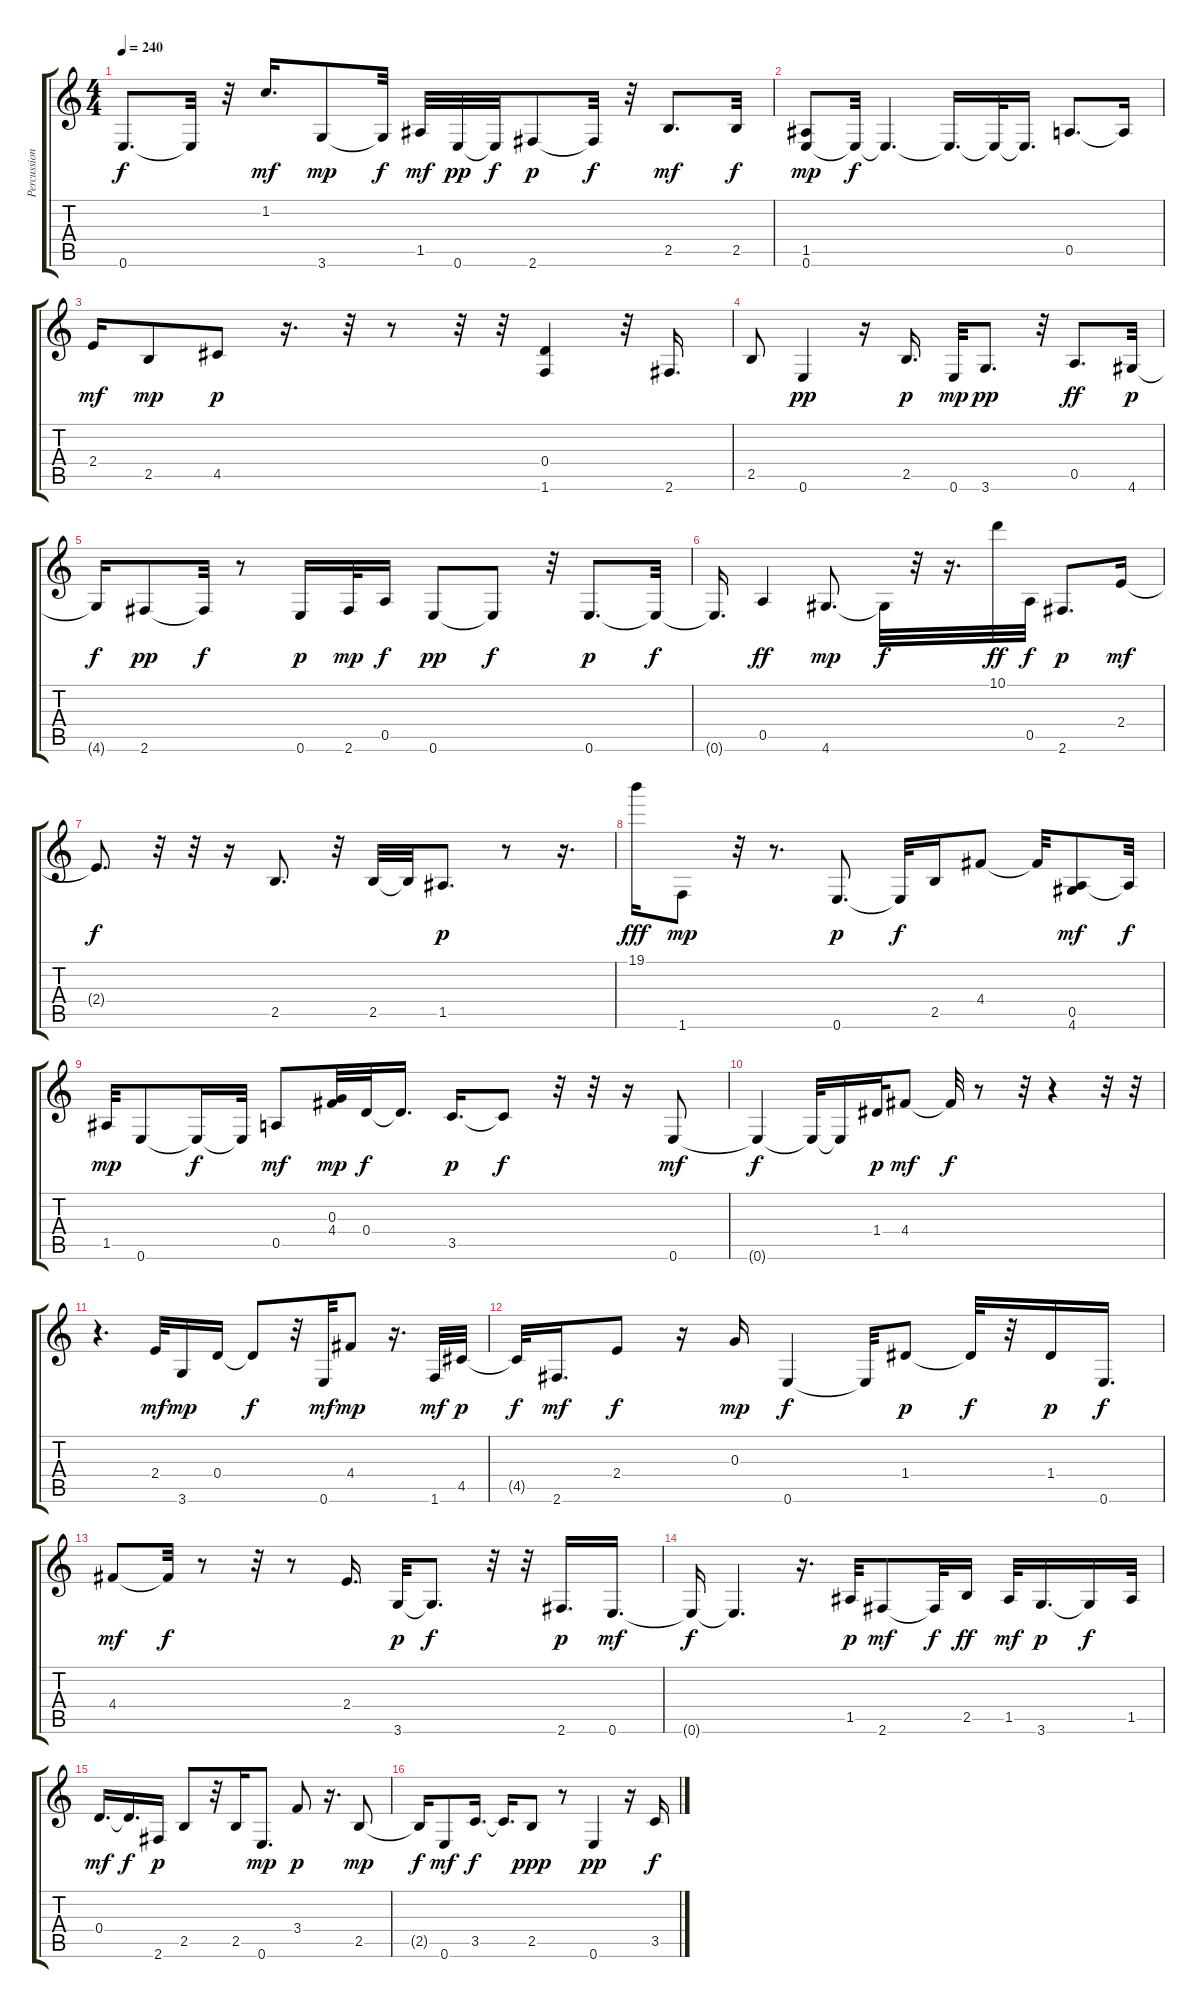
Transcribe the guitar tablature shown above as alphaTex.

\track ("Percussions" "Percussion") {instrument acousticguitarsteel}
\staff {score tabs}
\tuning (E4 B3 G3 D3 A2 E2) {hide}
\ts (4 4)
\tempo 240
\clef g2
\ks c
0.6{t}.8{d dy f} 0.6{t}.32 r.32 1.2.16{d dy mf} 3.6.8{dy mp} 3.6{t}.32{dy f} 1.5.32{dy mf} 0.6.32{dy pp} 0.6{t}.32{dy f} 2.6.8{dy p} 2.6{t}.32{dy f} r.32 2.5.8{d dy mf} 2.5.32{dy f} |
(1.5 0.6).8{dy mp} 0.6{t}.32{dy f} 0.6{t}.4{d} 0.6{t}.16{d} 0.6{t}.32 0.6{t}.16{d} 0.5.8{d} 0.5{t}.16 |
2.4.16{dy mf} 2.5.8{dy mp} 4.5.8{dy p} r.16{d} r.32 r.8 r.32 r.32 (0.4 1.6).4 r.32 2.6.16{d} |
2.5.8 0.6.4{dy pp} r.16 2.5.16{d dy p} 0.6.32{dy mp} 3.6.8{d dy pp} r.32 0.5.8{d dy ff} 4.6.32{dy p} |
4.6{t}.16{dy f} 2.6.8{dy pp} 2.6{t}.32{dy f} r.8 0.6.16{dy p} 2.6.32{dy mp} 0.5.16{dy f} 0.6.8{dy pp} 0.6{t}.8{dy f} r.32 0.6.8{d dy p} 0.6{t}.32{dy f} |
0.6{t}.16{d} 0.5.4{dy ff} 4.6.8{d dy mp} 4.6{t}.32{dy f} r.32 r.16{d} 10.1.32{dy ff} 0.5.32{dy f} 2.6.8{d dy p} 2.4.16{dy mf} |
2.4{t}.8{d dy f} r.32 r.32 r.16 2.5.8{d} r.32 2.5.32 2.5{t}.32 1.5.8{d dy p} r.8 r.16{d} |
19.1.16{dy fff} 1.6.8{dy mp} r.32 r.8{d} 0.6.8{d dy p} 0.6{t}.32{dy f} 2.5.16 4.4.8 4.4{t}.32 (0.5 4.6).8{dy mf} 0.5{t}.32{dy f} |
1.5.32{dy mp} 0.6.8 0.6{t}.16{dy f} 0.6{t}.32 0.5.8{dy mf} (0.3 4.4).32{dy mp} 0.4.32{dy f} 0.4{t}.16{d} 3.5.16{d dy p} 3.5{t}.8{dy f} r.32 r.32 r.16 0.6.8{dy mf} |
0.6{t}.4{dy f} 0.6{t}.32 0.6{t}.16 1.4.32{dy p} 4.4.8{dy mf} 4.4{t}.32{dy f} r.8 r.32 r.4 r.32 r.32 |
r.4{d} 2.4.32{dy mf} 3.6.16{dy mp} 0.4.16 0.4{t}.8{dy f} r.32 0.6.32{dy mf} 4.4.8{dy mp} r.16{d} 1.6.32{dy mf} 4.5.32{dy p} |
4.5{t}.32{dy f} 2.6.16{d dy mf} 2.4.8{dy f} r.16 0.3.16{dy mp} 0.6.4{dy f} 0.6{t}.32 1.4.8{dy p} 1.4{t}.32{dy f} r.32 1.4.16{dy p} 0.6.16{d dy f} |
4.4.8{dy mf} 4.4{t}.32{dy f} r.8 r.32 r.8 2.4.16{d} 3.6.32{dy p} 3.6{t}.8{d dy f} r.32 r.32 2.6.16{d dy p} 0.6.16{d dy mf} |
0.6{t}.16{dy f} 0.6{t}.4{d} r.16{d} 1.5.32{dy p} 2.6.8{dy mf} 2.6{t}.32{dy f} 2.5.16{dy ff} 1.5.32{dy mf} 3.6.16{d dy p} 3.6{t}.16{dy f} 1.5.32 |
0.4.16{d dy mf} 0.4{t}.16{d dy f} 2.6.16{dy p} 2.5.8 r.32 2.5.16 0.6.8{d dy mp} 3.4.8{dy p} r.16{d} 2.5.8{dy mp} |
2.5{t}.16{dy f} 0.6.8{dy mf} 3.5.16{d dy f} 3.5{t}.16{d} 2.5.8{dy ppp} r.8 0.6.4{dy pp} r.16 3.5.16{dy f}
